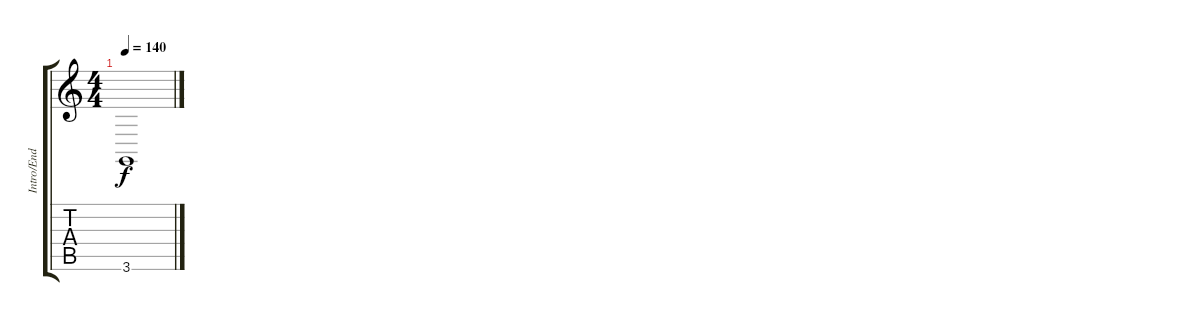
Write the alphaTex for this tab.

\track ("Intro/End effect" "Intro/End ") {instrument fx6goblins}
\staff {score tabs}
\tuning (E4 B3 G3 D3 A2 E2) {hide}
\ts (4 4)
\tempo 140
\clef g2
\ks c
3.6.1{dy f volume 0}
